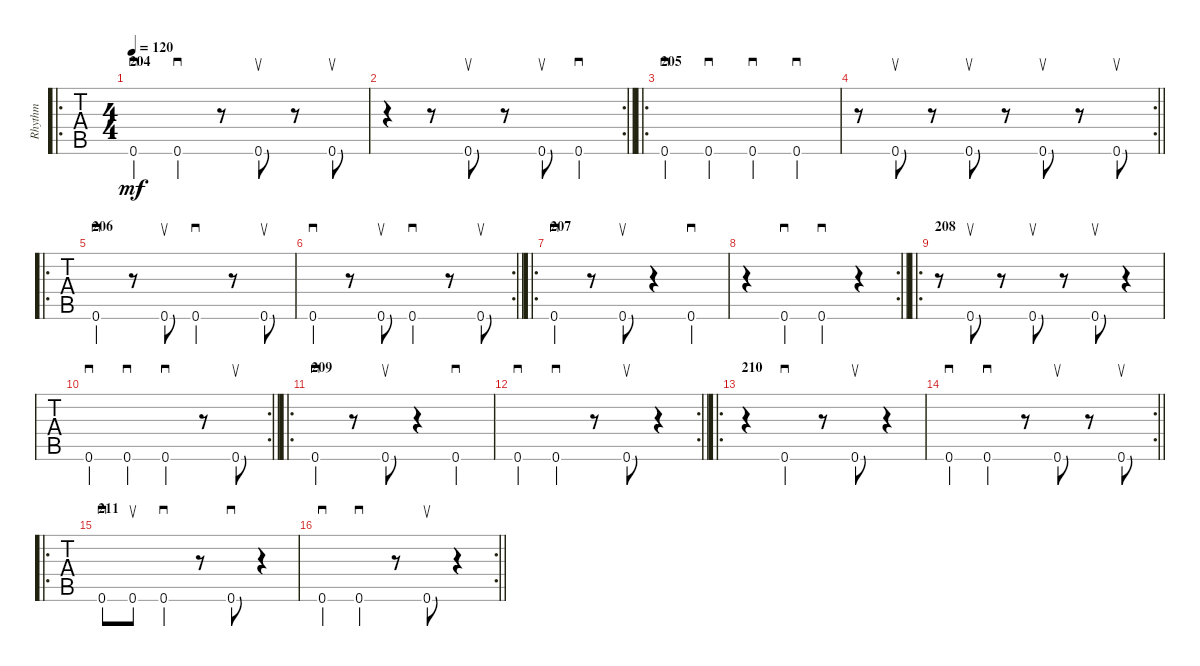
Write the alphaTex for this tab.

\track ("Rhythm" "Rhythm") {instrument acousticguitarsteel}
\staff {tabs}
\tuning (E4 B3 G3 D3 A2 E2) {hide}
\ro
\ts (4 4)
\section ("" "204")
\tempo 120
\clef g2
\ks c
0.6.4{sd dy mf} 0.6.4{sd} r.8 0.6.8{su} r.8 0.6.8{su} |
\rc 2
\barLineRight lightlight
r.4 r.8 0.6.8{su} r.8 0.6.8{su} 0.6.4{sd} |
\ro
\section ("" "205")
0.6.4{sd} 0.6.4{sd} 0.6.4{sd} 0.6.4{sd} |
\rc 2
\barLineRight lightlight
r.8 0.6.8{su} r.8 0.6.8{su} r.8 0.6.8{su} r.8 0.6.8{su} |
\ro
\section ("" "206")
0.6.4{sd} r.8 0.6.8{su} 0.6.4{sd} r.8 0.6.8{su} |
\rc 2
\barLineRight lightlight
0.6.4{sd} r.8 0.6.8{su} 0.6.4{sd} r.8 0.6.8{su} |
\ro
\section ("" "207")
0.6.4{sd} r.8 0.6.8{su} r.4 0.6.4{sd} |
\rc 2
\barLineRight lightlight
r.4 0.6.4{sd} 0.6.4{sd} r.4 |
\ro
\section ("" "208")
r.8 0.6.8{su} r.8 0.6.8{su} r.8 0.6.8{su} r.4 |
\rc 2
\barLineRight lightlight
0.6.4{sd} 0.6.4{sd} 0.6.4{sd} r.8 0.6.8{su} |
\ro
\section ("" "209")
0.6.4{sd} r.8 0.6.8{su} r.4 0.6.4{sd} |
\rc 2
\barLineRight lightlight
0.6.4{sd} 0.6.4{sd} r.8 0.6.8{su} r.4 |
\ro
\section ("" "210")
r.4 0.6.4{sd} r.8 0.6.8{su} r.4 |
\rc 2
\barLineRight lightlight
0.6.4{sd} 0.6.4{sd} r.8 0.6.8{su} r.8 0.6.8{su} |
\ro
\section ("" "211")
0.6.8{sd} 0.6.8{su} 0.6.4{sd} r.8 0.6.8{sd} r.4 |
\rc 2
\barLineRight lightlight
0.6.4{sd} 0.6.4{sd} r.8 0.6.8{su} r.4
